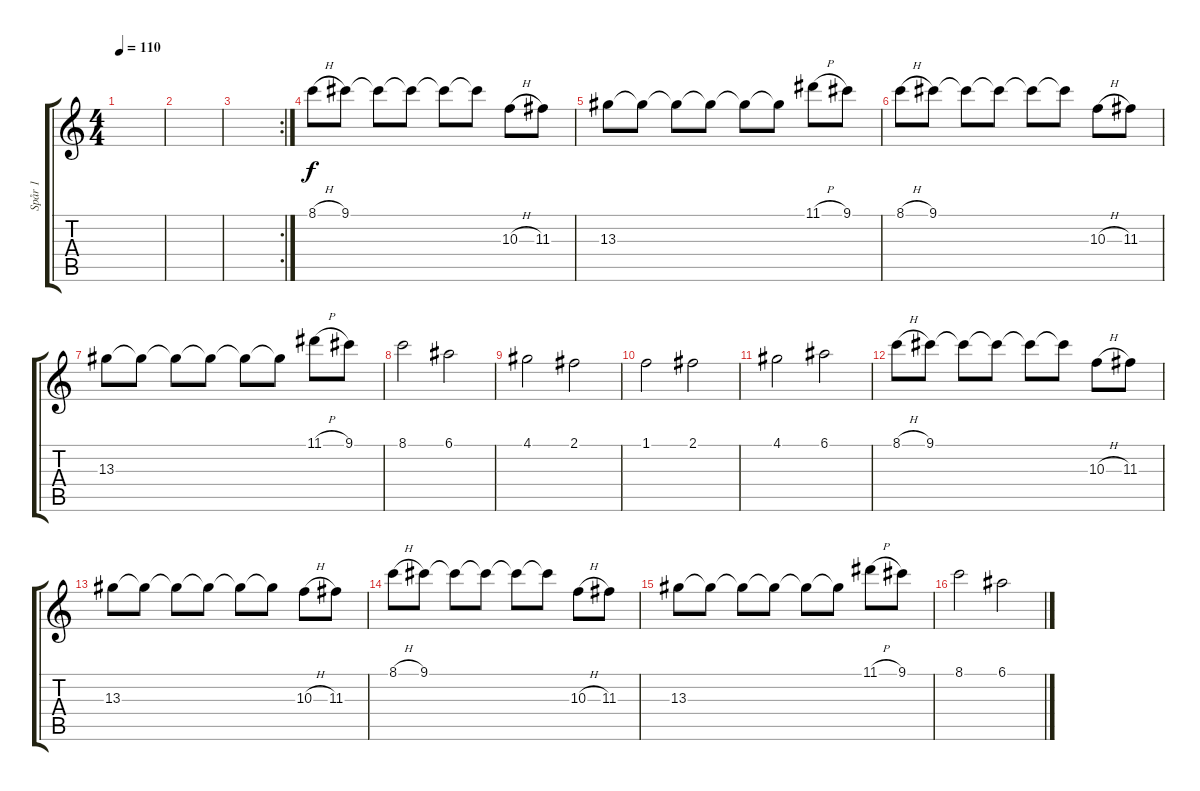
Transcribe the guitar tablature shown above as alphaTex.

\track ("Spår 1" "Spår 1") {instrument distortionguitar}
\staff {score tabs}
\tuning (E4 B3 G3 D3 A2 D2) {hide}
\ts (4 4)
\tempo 110
\clef g2
\ks c
|
|
\rc 2
|
8.1{h}.8 9.1.8 9.1{t}.8 9.1{t}.8 9.1{t}.8 9.1{t}.8 10.3{h}.8 11.3.8 |
13.3.8 13.3{t}.8 13.3{t}.8 13.3{t}.8 13.3{t}.8 13.3{t}.8 11.1{h}.8 9.1.8 |
8.1{h}.8 9.1.8 9.1{t}.8 9.1{t}.8 9.1{t}.8 9.1{t}.8 10.3{h}.8 11.3.8 |
13.3.8 13.3{t}.8 13.3{t}.8 13.3{t}.8 13.3{t}.8 13.3{t}.8 11.1{h}.8 9.1.8 |
8.1.2 6.1.2 |
4.1.2 2.1.2 |
1.1.2 2.1.2 |
4.1.2 6.1.2 |
8.1{h}.8 9.1.8 9.1{t}.8 9.1{t}.8 9.1{t}.8 9.1{t}.8 10.3{h}.8 11.3.8 |
13.3.8 13.3{t}.8 13.3{t}.8 13.3{t}.8 13.3{t}.8 13.3{t}.8 10.3{h}.8 11.3.8 |
8.1{h}.8 9.1.8 9.1{t}.8 9.1{t}.8 9.1{t}.8 9.1{t}.8 10.3{h}.8 11.3.8 |
13.3.8 13.3{t}.8 13.3{t}.8 13.3{t}.8 13.3{t}.8 13.3{t}.8 11.1{h}.8 9.1.8 |
8.1.2 6.1.2
